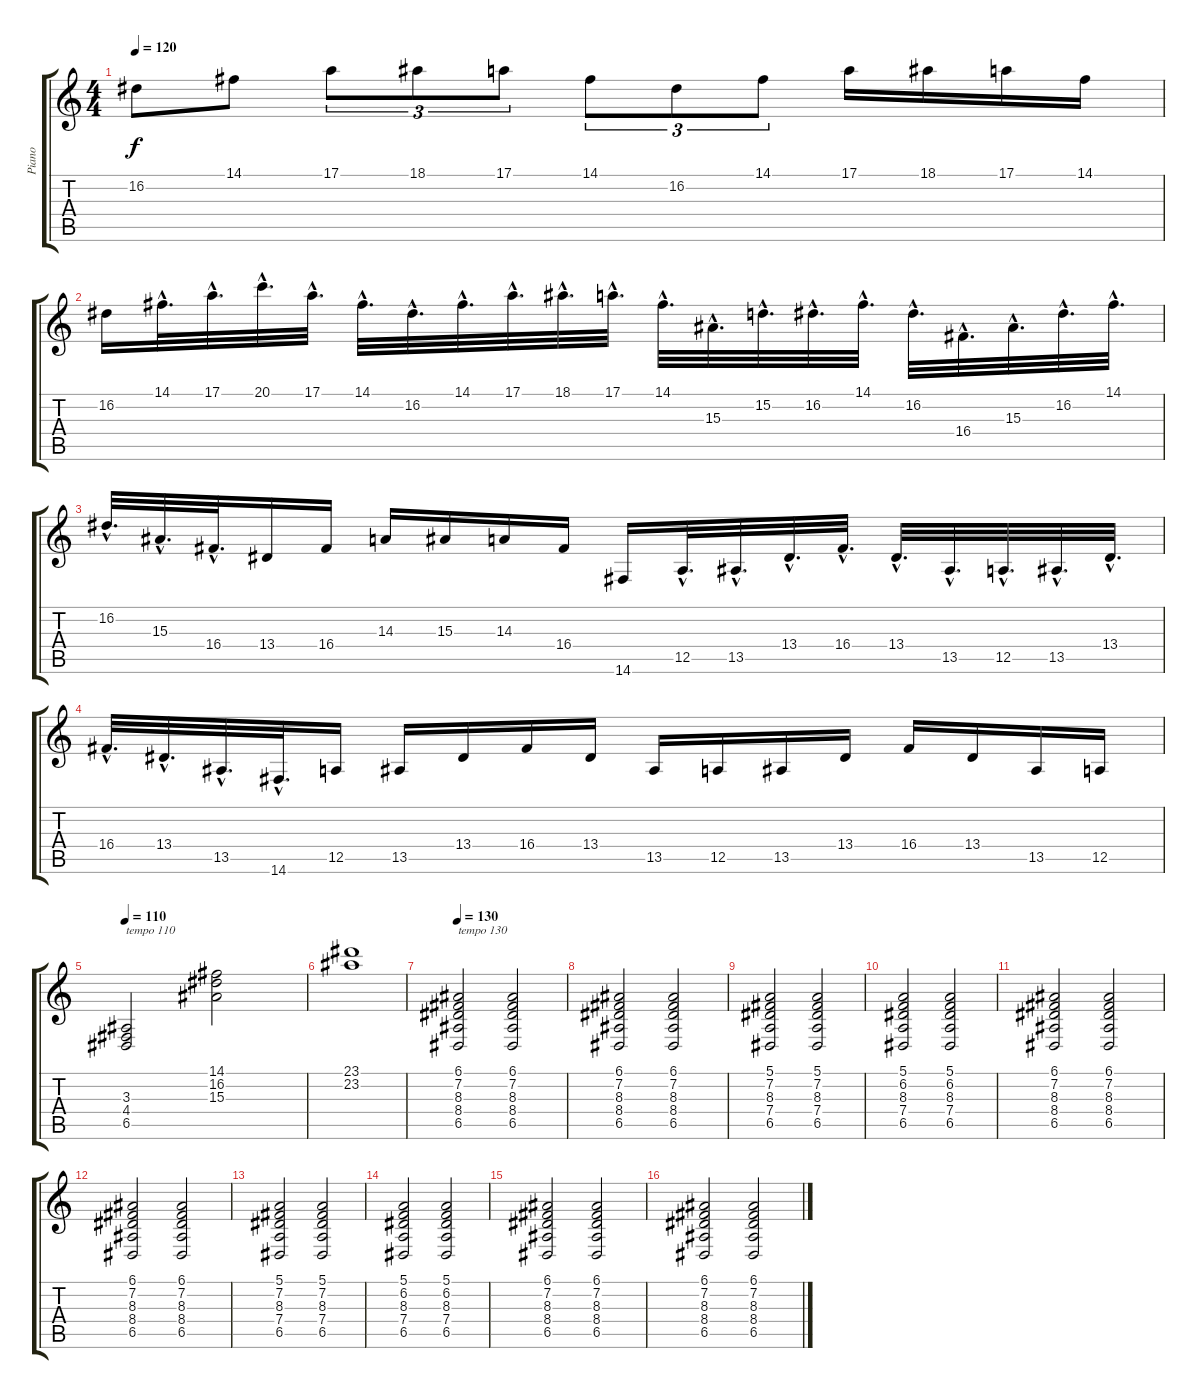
\track ("Piano" "Piano") {instrument brightacousticpiano}
\staff {score tabs}
\tuning (E4 B3 G3 D3 A2 E2) {hide}
\ts (4 4)
\tempo 120
\clef g2
\ks c
16.2.8{dy f} 14.1.8 17.1.8{tu (3 2)} 18.1.8{tu (3 2)} 17.1.8{tu (3 2)} 14.1.8{tu (3 2)} 16.2.8{tu (3 2)} 14.1.8{tu (3 2)} 17.1.16 18.1.16 17.1.16 14.1.16 |
16.2.16 14.1{hac}.32{d} 17.1{hac}.32{d} 20.1{hac}.32{d} 17.1{hac}.32{d} 14.1{hac}.32{d} 16.2{hac}.32{d} 14.1{hac}.32{d} 17.1{hac}.32{d} 18.1{hac}.32{d} 17.1{hac}.32{d} 14.1{hac}.32{d} 15.3{hac}.32{d} 15.2{hac}.32{d} 16.2{hac}.32{d} 14.1{hac}.32{d} 16.2{hac}.32{d} 16.4{hac}.32{d} 15.3{hac}.32{d} 16.2{hac}.32{d} 14.1{hac}.32{d} |
16.2{hac}.32{d} 15.3{hac}.32{d} 16.4{hac}.32{d} 13.4.16 16.4.16 14.3.16 15.3.16 14.3.16 16.4.16 14.6.16 12.5{hac}.32{d} 13.5{hac}.32{d} 13.4{hac}.32{d} 16.4{hac}.32{d} 13.4{hac}.32{d} 13.5{hac}.32{d} 12.5{hac}.32{d} 13.5{hac}.32{d} 13.4{hac}.32{d} |
16.4{hac}.32{d} 13.4{hac}.32{d} 13.5{hac}.32{d} 14.6{hac}.32{d} 12.5.16 13.5.16 13.4.16 16.4.16 13.4.16 13.5.16 12.5.16 13.5.16 13.4.16 16.4.16 13.4.16 13.5.16 12.5.16 |
\tempo 110
(3.3 4.4 6.5).2{txt "tempo 110"} (14.1 16.2 15.3).2 |
(23.1 23.2).1 |
\tempo 130
(6.1 7.2 8.3 8.4 6.5).2{txt "tempo 130"} (6.1 7.2 8.3 8.4 6.5).2 |
(6.1 7.2 8.3 8.4 6.5).2 (6.1 7.2 8.3 8.4 6.5).2 |
(5.1 7.2 8.3 7.4 6.5).2 (5.1 7.2 8.3 7.4 6.5).2 |
(5.1 6.2 8.3 7.4 6.5).2 (5.1 6.2 8.3 7.4 6.5).2 |
(6.1 7.2 8.3 8.4 6.5).2 (6.1 7.2 8.3 8.4 6.5).2 |
(6.1 7.2 8.3 8.4 6.5).2 (6.1 7.2 8.3 8.4 6.5).2 |
(5.1 7.2 8.3 7.4 6.5).2 (5.1 7.2 8.3 7.4 6.5).2 |
(5.1 6.2 8.3 7.4 6.5).2 (5.1 6.2 8.3 7.4 6.5).2 |
(6.1 7.2 8.3 8.4 6.5).2 (6.1 7.2 8.3 8.4 6.5).2 |
(6.1 7.2 8.3 8.4 6.5).2 (6.1 7.2 8.3 8.4 6.5).2
